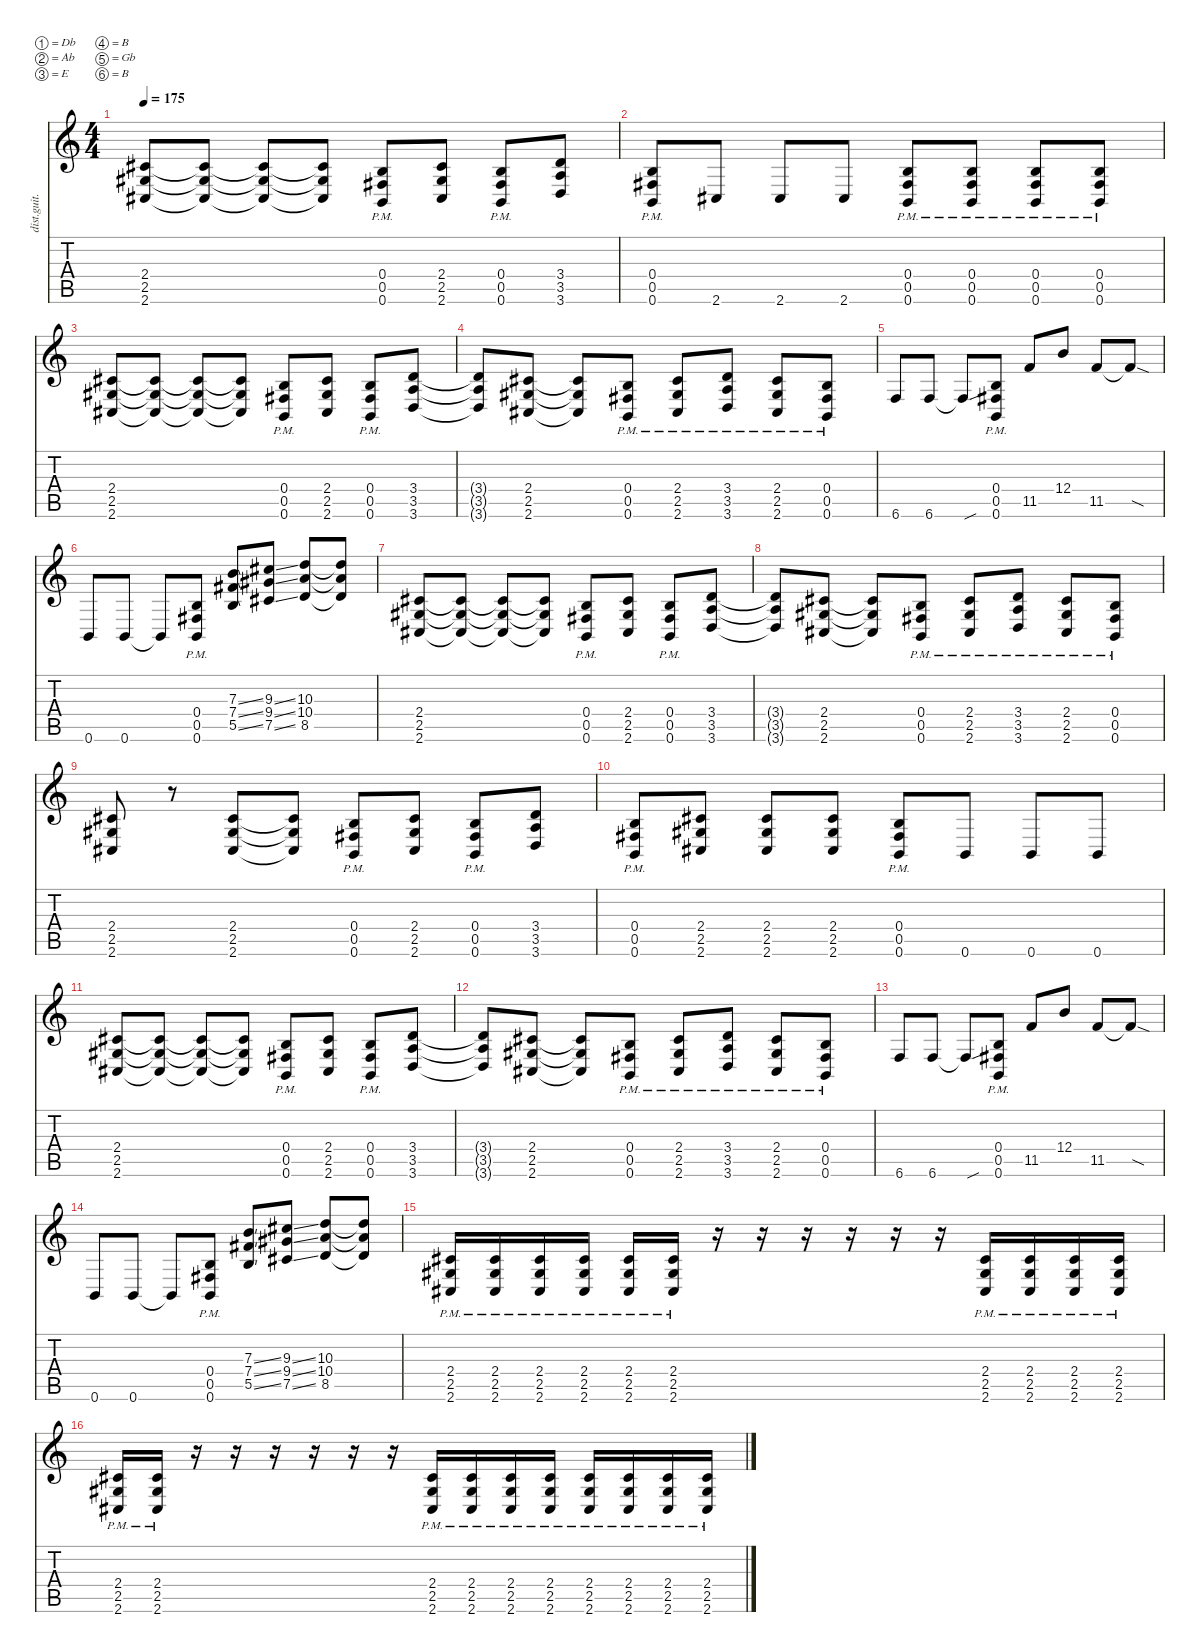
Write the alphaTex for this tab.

\defaultSystemsLayout 4
\hideDynamics
\bracketExtendMode nobrackets
\otherSystemsTrackNameOrientation horizontal
\track ("riff" "dist.guit.") {instrument distortionguitar}
\staff {score tabs}
\tuning (Db4 Ab3 E3 B2 Gb2 B1)
\ts (4 4)
\tempo 175
\clef g2
\ks c
(2.6{acc #} 2.5{acc #} 2.4{acc #}).8{dy mf beam Up} (2.6{t acc #} 2.5{t acc #} 2.4{t acc #}).8{beam Up} (2.6{t acc #} 2.5{t acc #} 2.4{t acc #}).8{beam Up} (2.6{t acc #} 2.5{t acc #} 2.4{t acc #}).8{beam Up} (0.6{pm} 0.5{pm acc #} 0.4{pm}).8{beam Up} (2.6{acc #} 2.5{acc #} 2.4{acc #}).8{beam Up} (0.6{pm} 0.5{pm acc #} 0.4{pm}).8{beam Up} (3.6 3.5 3.4).8{beam Up} |
(0.6{pm} 0.5{pm acc #} 0.4{pm}).8{beam Up} 2.6{acc #}.8{beam Up} 2.6{acc #}.8{beam Up} 2.6{acc #}.8{beam Up} (0.6{pm} 0.4{pm} 0.5{pm acc #}).8{beam Up} (0.6{pm} 0.5{pm acc #} 0.4{pm}).8{beam Up} (0.6{pm} 0.4{pm} 0.5{pm acc #}).8{beam Up} (0.6{pm} 0.5{pm acc #} 0.4{pm}).8{beam Up} |
(2.6{acc #} 2.5{acc #} 2.4{acc #}).8{beam Up} (2.6{t acc #} 2.5{t acc #} 2.4{t acc #}).8{beam Up} (2.6{t acc #} 2.5{t acc #} 2.4{t acc #}).8{beam Up} (2.6{t acc #} 2.5{t acc #} 2.4{t acc #}).8{beam Up} (0.6{pm} 0.5{pm acc #} 0.4{pm}).8{beam Up} (2.6{acc #} 2.5{acc #} 2.4{acc #}).8{beam Up} (0.6{pm} 0.5{pm acc #} 0.4{pm}).8{beam Up} (3.6 3.5 3.4).8{beam Up} |
(3.6{t} 3.5{t} 3.4{t}).8{beam Up} (2.6{acc #} 2.5{acc #} 2.4{acc #}).8{beam Up} (2.6{t acc #} 2.5{t acc #} 2.4{t acc #}).8{beam Up} (0.6{pm} 0.5{pm acc #} 0.4{pm}).8{beam Up} (2.6{pm acc #} 2.4{pm acc #} 2.5{pm acc #}).8{beam Up} (3.6{pm} 3.5{pm} 3.4{pm}).8{beam Up} (2.6{pm acc #} 2.4{pm acc #} 2.5{pm acc #}).8{beam Up} (0.6{pm} 0.5{pm acc #} 0.4{pm}).8{beam Up} |
6.6.8{beam Up} 6.6.8{beam Up} 6.6{sou t}.8{beam Up} (0.6{pm} 0.5{pm acc #} 0.4{pm}).8{beam Up} 11.5.8{beam Up} 12.4.8{beam Up} 11.5.8{beam Up} 11.5{sod t}.8{beam Up} |
0.6.8{beam Up} 0.6.8{beam Up} 0.6{t}.8{beam Up} (0.6{pm} 0.5{pm acc #} 0.4{pm}).8{beam Up} (5.5{ss} 7.4{ss acc #} 7.3{ss}).8{beam Up} (7.5{ss acc #} 9.4{ss acc #} 9.3{ss acc #}).8{beam Up} (8.5 10.4 10.3).8{beam Up} (8.5{t} 10.4{t} 10.3{t}).8{beam Up} |
(2.6{acc #} 2.5{acc #} 2.4{acc #}).8{beam Up} (2.6{t acc #} 2.5{t acc #} 2.4{t acc #}).8{beam Up} (2.6{t acc #} 2.5{t acc #} 2.4{t acc #}).8{beam Up} (2.6{t acc #} 2.5{t acc #} 2.4{t acc #}).8{beam Up} (0.6{pm} 0.5{pm acc #} 0.4{pm}).8{beam Up} (2.6{acc #} 2.5{acc #} 2.4{acc #}).8{beam Up} (0.6{pm} 0.5{pm acc #} 0.4{pm}).8{beam Up} (3.6 3.5 3.4).8{beam Up} |
(3.6{t} 3.5{t} 3.4{t}).8{beam Up} (2.6{acc #} 2.5{acc #} 2.4{acc #}).8{beam Up} (2.6{t acc #} 2.5{t acc #} 2.4{t acc #}).8{beam Up} (0.6{pm} 0.5{pm acc #} 0.4{pm}).8{beam Up} (2.6{pm acc #} 2.4{pm acc #} 2.5{pm acc #}).8{beam Up} (3.6{pm} 3.5{pm} 3.4{pm}).8{beam Up} (2.6{pm acc #} 2.4{pm acc #} 2.5{pm acc #}).8{beam Up} (0.6{pm} 0.5{pm acc #} 0.4{pm}).8{beam Up} |
(2.6{acc #} 2.5{acc #} 2.4{acc #}).8{beam Up} r.8{beam Up} (2.6{acc #} 2.5{acc #} 2.4{acc #}).8{beam Up} (2.6{t acc #} 2.5{t acc #} 2.4{t acc #}).8{beam Up} (0.6{pm} 0.5{pm acc #} 0.4{pm}).8{beam Up} (2.6{acc #} 2.5{acc #} 2.4{acc #}).8{beam Up} (0.6{pm} 0.5{pm acc #} 0.4{pm}).8{beam Up} (3.6 3.5 3.4).8{beam Up} |
(0.6{pm} 0.5{pm acc #} 0.4{pm}).8{beam Up} (2.6{acc #} 2.5{acc #} 2.4{acc #}).8{beam Up} (2.6{acc #} 2.5{acc #} 2.4{acc #}).8{beam Up} (2.6{acc #} 2.5{acc #} 2.4{acc #}).8{beam Up} (0.6{pm} 0.5{pm acc #} 0.4{pm}).8{beam Up} 0.6.8{beam Up} 0.6.8{beam Up} 0.6.8{beam Up} |
(2.6{acc #} 2.5{acc #} 2.4{acc #}).8{beam Up} (2.6{t acc #} 2.5{t acc #} 2.4{t acc #}).8{beam Up} (2.6{t acc #} 2.5{t acc #} 2.4{t acc #}).8{beam Up} (2.6{t acc #} 2.5{t acc #} 2.4{t acc #}).8{beam Up} (0.6{pm} 0.5{pm acc #} 0.4{pm}).8{beam Up} (2.6{acc #} 2.5{acc #} 2.4{acc #}).8{beam Up} (0.6{pm} 0.5{pm acc #} 0.4{pm}).8{beam Up} (3.6 3.5 3.4).8{beam Up} |
(3.6{t} 3.5{t} 3.4{t}).8{beam Up} (2.6{acc #} 2.5{acc #} 2.4{acc #}).8{beam Up} (2.6{t acc #} 2.5{t acc #} 2.4{t acc #}).8{beam Up} (0.6{pm} 0.5{pm acc #} 0.4{pm}).8{beam Up} (2.6{pm acc #} 2.4{pm acc #} 2.5{pm acc #}).8{beam Up} (3.6{pm} 3.5{pm} 3.4{pm}).8{beam Up} (2.6{pm acc #} 2.4{pm acc #} 2.5{pm acc #}).8{beam Up} (0.6{pm} 0.5{pm acc #} 0.4{pm}).8{beam Up} |
6.6.8{beam Up} 6.6.8{beam Up} 6.6{sou t}.8{beam Up} (0.6{pm} 0.5{pm acc #} 0.4{pm}).8{beam Up} 11.5.8{beam Up} 12.4.8{beam Up} 11.5.8{beam Up} 11.5{sod t}.8{beam Up} |
0.6.8{beam Up} 0.6.8{beam Up} 0.6{t}.8{beam Up} (0.6{pm} 0.5{pm acc #} 0.4{pm}).8{beam Up} (5.5{ss} 7.4{ss acc #} 7.3{ss}).8{beam Up} (7.5{ss acc #} 9.4{ss acc #} 9.3{ss acc #}).8{beam Up} (8.5 10.4 10.3).8{beam Up} (8.5{t} 10.4{t} 10.3{t}).8{beam Up} |
(2.6{pm acc #} 2.5{pm acc #} 2.4{pm acc #}).16{beam Up} (2.6{pm acc #} 2.4{pm acc #} 2.5{pm acc #}).16{beam Up} (2.6{pm acc #} 2.5{pm acc #} 2.4{pm acc #}).16{beam Up} (2.6{pm acc #} 2.4{pm acc #} 2.5{pm acc #}).16{beam Up} (2.6{pm acc #} 2.5{pm acc #} 2.4{pm acc #}).16{beam Up} (2.6{pm acc #} 2.4{pm acc #} 2.5{pm acc #}).16{beam Up} r.16{beam Up} r.16{beam Up} r.16{beam Up} r.16{beam Up} r.16{beam Up} r.16{beam Up} (2.6{pm acc #} 2.4{pm acc #} 2.5{pm acc #}).16{beam Up} (2.6{pm acc #} 2.5{pm acc #} 2.4{pm acc #}).16{beam Up} (2.6{pm acc #} 2.4{pm acc #} 2.5{pm acc #}).16{beam Up} (2.6{pm acc #} 2.5{pm acc #} 2.4{pm acc #}).16{beam Up} |
(2.6{pm acc #} 2.4{pm acc #} 2.5{pm acc #}).16{beam Up} (2.6{pm acc #} 2.5{pm acc #} 2.4{pm acc #}).16{beam Up} r.16{beam Up} r.16{beam Up} r.16{beam Up} r.16{beam Up} r.16{beam Up} r.16{beam Up} (2.6{pm acc #} 2.5{pm acc #} 2.4{pm acc #}).16{beam Up} (2.6{pm acc #} 2.5{pm acc #} 2.4{pm acc #}).16{beam Up} (2.6{pm acc #} 2.5{pm acc #} 2.4{pm acc #}).16{beam Up} (2.6{pm acc #} 2.5{pm acc #} 2.4{pm acc #}).16{beam Up} (2.6{pm acc #} 2.5{pm acc #} 2.4{pm acc #}).16{beam Up} (2.6{pm acc #} 2.5{pm acc #} 2.4{pm acc #}).16{beam Up} (2.6{pm acc #} 2.5{pm acc #} 2.4{pm acc #}).16{beam Up} (2.6{pm acc #} 2.5{pm acc #} 2.4{pm acc #}).16{beam Up}
